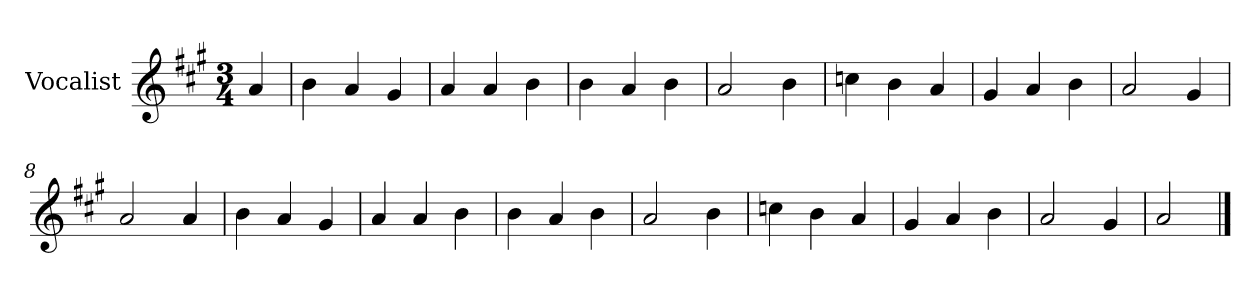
**kern
*part1
*staff1
*I"Vocalist
*k[f#c#g#]
*A:
*M3/4
=
4a
=1
4b
4a
4g#
=2
4a
4a
4b
=3
4b
4a
4b
=4
2a
4b
=5
4ccn
4b
4a
=6
4g#
4a
4b
=7
2a
4g#
=8
2a
4a
=9
4b
4a
4g#
=10
4a
4a
4b
=11
4b
4a
4b
=12
2a
4b
=13
4ccn
4b
4a
=14
4g#
4a
4b
=15
2a
4g#
=16
2a
==
*-
